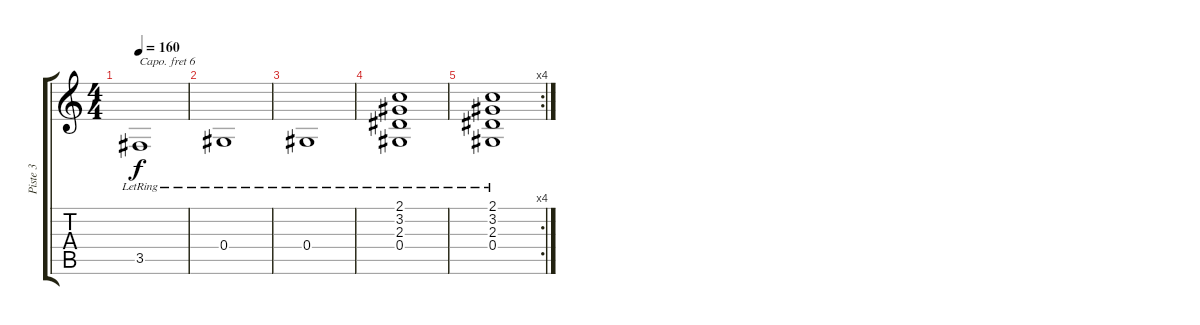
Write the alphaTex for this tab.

\track ("Piste 3" "Piste 3") {instrument acousticgrandpiano}
\staff {score tabs}
\capo 6
\tuning (E4 B3 G3 D3 A2 E2) {hide}
\ts (4 4)
\tempo 160
\clef g2
\ks c
3.5{lr}.1{dy f} |
0.4{lr}.1 |
0.4{lr}.1 |
(2.1{lr} 3.2{lr} 2.3{lr} 0.4{lr}).1 |
\rc 4
(2.1{lr} 3.2{lr} 2.3{lr} 0.4{lr}).1
